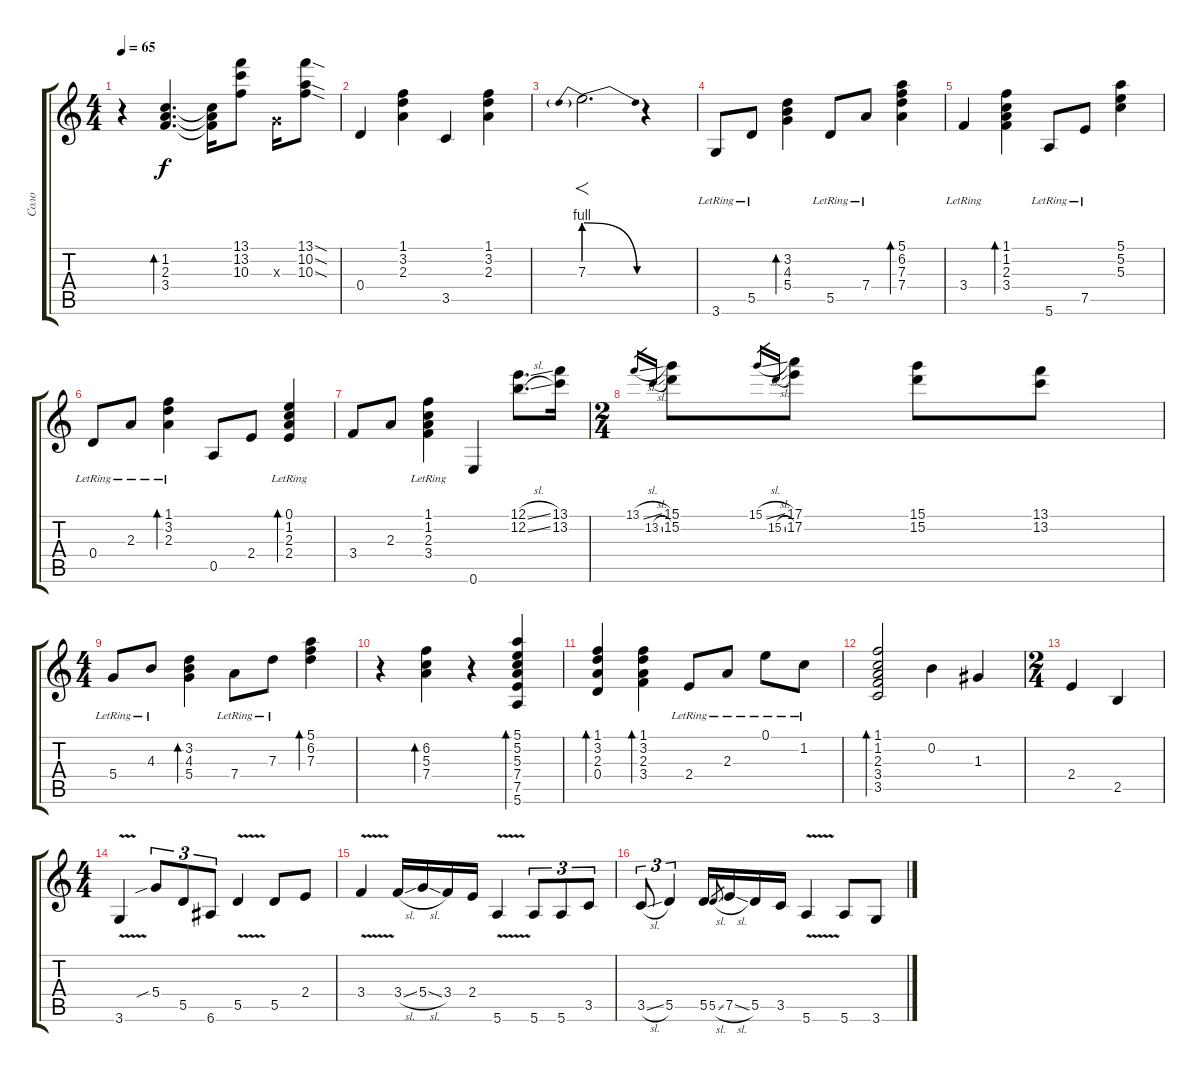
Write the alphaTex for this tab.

\track ("Соло" "Соло") {instrument electricguitarclean}
\staff {score tabs}
\tuning (E4 B3 G3 D3 A2 E2) {hide}
\ts (4 4)
\tempo 65
\clef g2
\ks c
r.4{dy f} (1.2 2.3 3.4).4{d bd 120} (1.2{t} 2.3{t} 3.4{t}).16 (13.1 13.2 10.3).8 0.3{x}.16 (13.1{sod} 10.2{sod} 10.3{sod}).8 |
0.4.4 (1.1 3.2 2.3).4 3.5.4 (1.1 3.2 2.3).4 |
7.3{be (prebendrelease 0 4 60 0)}.2{f d instrument overdrivenguitar} r.4 |
3.6{lr}.8{instrument electricguitarclean} 5.5{lr}.8 (3.2 4.3 5.4).4{bd 120} 5.5{lr}.8 7.4{lr}.8 (5.1 6.2 7.3 7.4).4{bd 60} |
3.4{lr}.4 (1.1 1.2 2.3 3.4).4{bd 60} 5.6{lr}.8 7.5{lr}.8 (5.1 5.2 5.3).4 |
0.4{lr}.8 2.3{lr}.8 (1.1 3.2{lr} 2.3).4{bd 120} 0.5.8 2.4.8 (0.1 1.2 2.3{lr} 2.4).4{bd 120} |
3.4.8 2.3.8 (1.1 1.2 2.3{lr} 3.4).4 0.6.4 (12.1{sl} 12.2{sl}).8{d} (13.1 13.2).16 |
\ts (2 4)
13.1{sl}.16{gr} 13.2{sl}.16{gr} (15.1 15.2).8 15.1{sl}.16{gr} 15.2{sl}.16{gr} (17.1 17.2).8 (15.1 15.2).8 (13.1 13.2).8 |
\ts (4 4)
5.4{lr}.8 4.3{lr}.8 (3.2 4.3 5.4).4{bd 60} 7.4{lr}.8 7.3{lr}.8 (5.1 6.2 7.3).4{bd 60} |
r.4 (6.2 5.3 7.4).4{bd 60} r.4 (5.1 5.2 5.3 7.4 7.5 5.6).4{bd 60} |
(1.1 3.2 2.3 0.4).4{bd 60} (1.1 3.2 2.3 3.4).4{bd 60} 2.4{lr}.8 2.3{lr}.8 0.1{lr}.8 1.2{lr}.8 |
(1.1 1.2 2.3 3.4 3.5).2{bd 60} 0.2.4 1.3.4 |
\ts (2 4)
2.4.4 2.5.4 |
\ts (4 4)
3.6{v}.4{instrument distortionguitar} 5.4{sib}.8{tu (3 2)} 5.5.8{tu (3 2)} 6.6.8{tu (3 2)} 5.5{v}.4 5.5.8 2.4.8 |
3.4{v}.4 3.4{sl}.16 5.4{sl}.16 3.4.16 2.4.16 5.6{v}.4 5.6.8{tu (3 2)} 5.6.8{tu (3 2)} 3.5.8{tu (3 2)} |
3.5{sl}.8{tu (3 2)} 5.5.4{tu (3 2)} 5.5.16 5.5{sl}.8{gr} 7.5{sl}.16 5.5.16 3.5.16 5.6{v}.4 5.6.8 3.6.8
